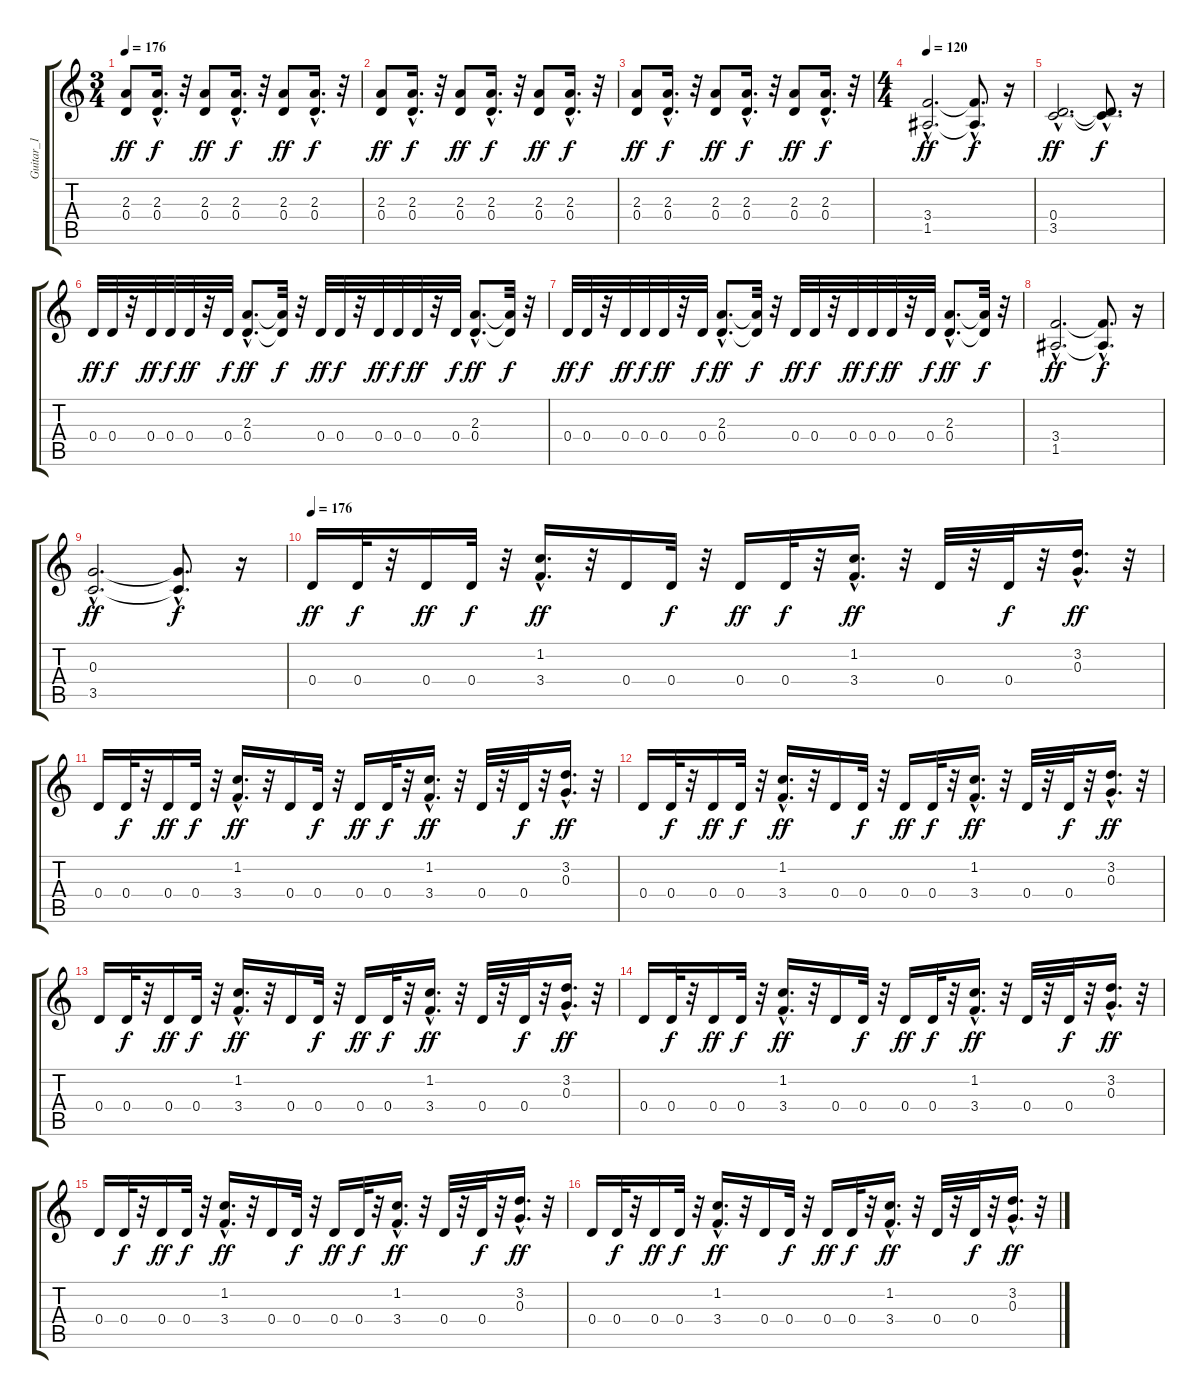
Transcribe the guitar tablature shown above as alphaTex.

\track ("Guitar_1" "Guitar_1") {instrument acousticguitarsteel}
\staff {score tabs}
\tuning (E4 B3 G3 D3 A2 E2) {hide}
\ts (3 4)
\tempo 176
\clef g2
\ks c
(2.3 0.4).8{dy ff} (2.3{hac} 0.4{hac}).16{d dy f} r.32 (2.3 0.4).8{dy ff} (2.3{hac} 0.4{hac}).16{d dy f} r.32 (2.3 0.4).8{dy ff} (2.3{hac} 0.4{hac}).16{d dy f} r.32 |
(2.3 0.4).8{dy ff} (2.3{hac} 0.4{hac}).16{d dy f} r.32 (2.3 0.4).8{dy ff} (2.3{hac} 0.4{hac}).16{d dy f} r.32 (2.3 0.4).8{dy ff} (2.3{hac} 0.4{hac}).16{d dy f} r.32 |
(2.3 0.4).8{dy ff} (2.3{hac} 0.4{hac}).16{d dy f} r.32 (2.3 0.4).8{dy ff} (2.3{hac} 0.4{hac}).16{d dy f} r.32 (2.3 0.4).8{dy ff} (2.3{hac} 0.4{hac}).16{d dy f} r.32 |
\ts (4 4)
\tempo 120
(3.4{hac} 1.5{hac}).2{d dy ff} (3.4{hac t} 1.5{hac t}).8{d dy f} r.16 |
(0.4{hac} 3.5{hac}).2{d dy ff} (0.4{hac t} 3.5{hac t}).8{d dy f} r.16 |
0.4.32{dy ff} 0.4.32{dy f} r.32 0.4.32{dy ff} 0.4.32{dy f} 0.4.32{dy ff} r.32 0.4.32{dy f} (2.3{hac} 0.4{hac}).8{d dy ff} (2.3{t} 0.4{t}).32{dy f} r.32 0.4.32{dy ff} 0.4.32{dy f} r.32 0.4.32{dy ff} 0.4.32{dy f} 0.4.32{dy ff} r.32 0.4.32{dy f} (2.3{hac} 0.4{hac}).8{d dy ff} (2.3{t} 0.4{t}).32{dy f} r.32 |
0.4.32{dy ff} 0.4.32{dy f} r.32 0.4.32{dy ff} 0.4.32{dy f} 0.4.32{dy ff} r.32 0.4.32{dy f} (2.3{hac} 0.4{hac}).8{d dy ff} (2.3{t} 0.4{t}).32{dy f} r.32 0.4.32{dy ff} 0.4.32{dy f} r.32 0.4.32{dy ff} 0.4.32{dy f} 0.4.32{dy ff} r.32 0.4.32{dy f} (2.3{hac} 0.4{hac}).8{d dy ff} (2.3{t} 0.4{t}).32{dy f} r.32 |
(3.4{hac} 1.5{hac}).2{d dy ff} (3.4{hac t} 1.5{hac t}).8{d dy f} r.16 |
(0.3{hac} 3.5{hac}).2{d dy ff} (0.3{hac t} 3.5{hac t}).8{d dy f} r.16 |
\tempo 176
0.4.16{dy ff} 0.4.32{dy f} r.32 0.4.16{dy ff} 0.4.32{dy f} r.32 (1.2{hac} 3.4{hac}).16{d dy ff} r.32 0.4.16 0.4.32{dy f} r.32 0.4.16{dy ff} 0.4.32{dy f} r.32 (1.2{hac} 3.4{hac}).16{d dy ff} r.32 0.4.32 r.32 0.4.32{dy f} r.32 (3.2{hac} 0.3{hac}).16{d dy ff} r.32 |
0.4.16 0.4.32{dy f} r.32 0.4.16{dy ff} 0.4.32{dy f} r.32 (1.2{hac} 3.4{hac}).16{d dy ff} r.32 0.4.16 0.4.32{dy f} r.32 0.4.16{dy ff} 0.4.32{dy f} r.32 (1.2{hac} 3.4{hac}).16{d dy ff} r.32 0.4.32 r.32 0.4.32{dy f} r.32 (3.2{hac} 0.3{hac}).16{d dy ff} r.32 |
0.4.16 0.4.32{dy f} r.32 0.4.16{dy ff} 0.4.32{dy f} r.32 (1.2{hac} 3.4{hac}).16{d dy ff} r.32 0.4.16 0.4.32{dy f} r.32 0.4.16{dy ff} 0.4.32{dy f} r.32 (1.2{hac} 3.4{hac}).16{d dy ff} r.32 0.4.32 r.32 0.4.32{dy f} r.32 (3.2{hac} 0.3{hac}).16{d dy ff} r.32 |
0.4.16 0.4.32{dy f} r.32 0.4.16{dy ff} 0.4.32{dy f} r.32 (1.2{hac} 3.4{hac}).16{d dy ff} r.32 0.4.16 0.4.32{dy f} r.32 0.4.16{dy ff} 0.4.32{dy f} r.32 (1.2{hac} 3.4{hac}).16{d dy ff} r.32 0.4.32 r.32 0.4.32{dy f} r.32 (3.2{hac} 0.3{hac}).16{d dy ff} r.32 |
0.4.16 0.4.32{dy f} r.32 0.4.16{dy ff} 0.4.32{dy f} r.32 (1.2{hac} 3.4{hac}).16{d dy ff} r.32 0.4.16 0.4.32{dy f} r.32 0.4.16{dy ff} 0.4.32{dy f} r.32 (1.2{hac} 3.4{hac}).16{d dy ff} r.32 0.4.32 r.32 0.4.32{dy f} r.32 (3.2{hac} 0.3{hac}).16{d dy ff} r.32 |
0.4.16 0.4.32{dy f} r.32 0.4.16{dy ff} 0.4.32{dy f} r.32 (1.2{hac} 3.4{hac}).16{d dy ff} r.32 0.4.16 0.4.32{dy f} r.32 0.4.16{dy ff} 0.4.32{dy f} r.32 (1.2{hac} 3.4{hac}).16{d dy ff} r.32 0.4.32 r.32 0.4.32{dy f} r.32 (3.2{hac} 0.3{hac}).16{d dy ff} r.32 |
0.4.16 0.4.32{dy f} r.32 0.4.16{dy ff} 0.4.32{dy f} r.32 (1.2{hac} 3.4{hac}).16{d dy ff} r.32 0.4.16 0.4.32{dy f} r.32 0.4.16{dy ff} 0.4.32{dy f} r.32 (1.2{hac} 3.4{hac}).16{d dy ff} r.32 0.4.32 r.32 0.4.32{dy f} r.32 (3.2{hac} 0.3{hac}).16{d dy ff} r.32
